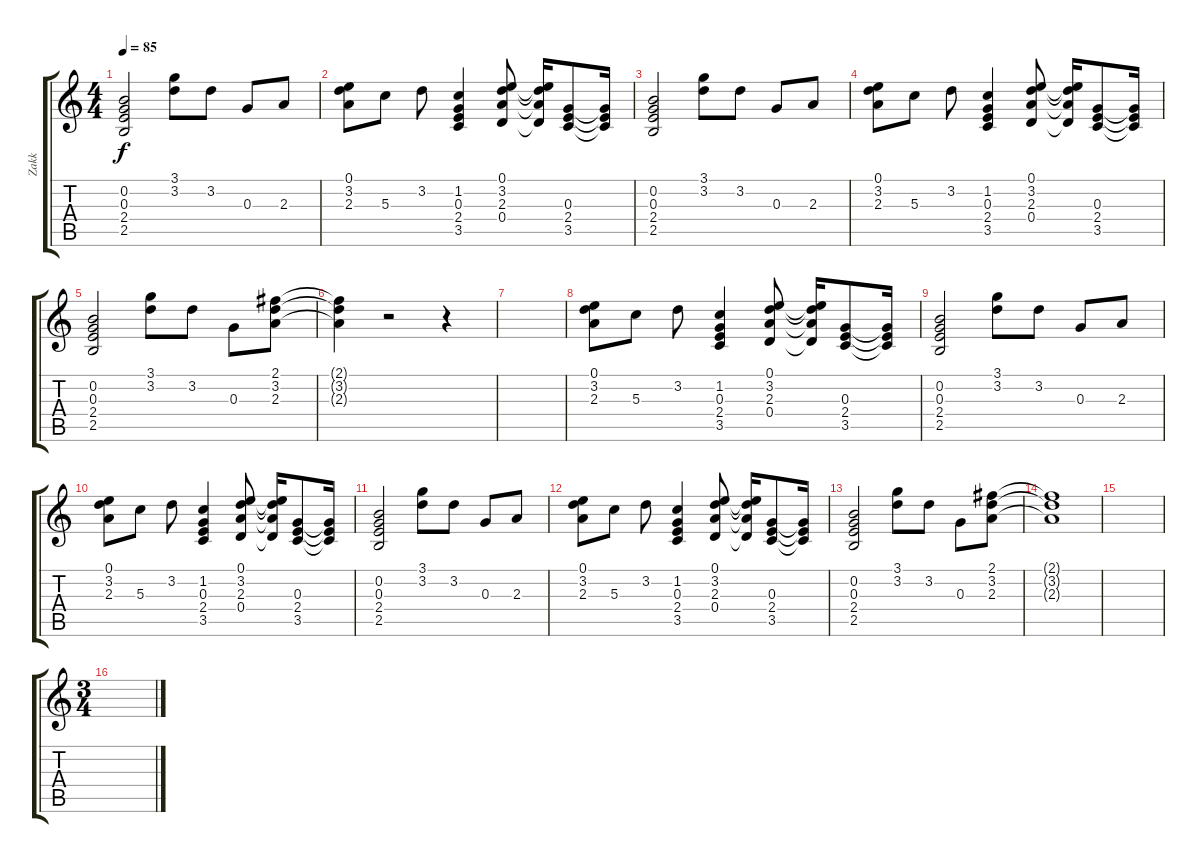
\track ("Zakk" "Zakk") {instrument acousticguitarnylon}
\staff {score tabs}
\tuning (E4 B3 G3 D3 A2 E2) {hide}
\ts (4 4)
\tempo 85
\clef g2
\ks c
(0.2 0.3 2.4 2.5).2{dy f} (3.1 3.2).8 3.2.8 0.3.8 2.3.8 |
(0.1 3.2 2.3).8 5.3.8 3.2.8 (1.2 0.3 2.4 3.5).4 (0.1 3.2 2.3 0.4).8 (0.1{t} 3.2{t} 2.3{t} 0.4{t}).16 (0.3 2.4 3.5).8 (0.3{t} 2.4{t} 3.5{t}).16 |
(0.2 0.3 2.4 2.5).2 (3.1 3.2).8 3.2.8 0.3.8 2.3.8 |
(0.1 3.2 2.3).8 5.3.8 3.2.8 (1.2 0.3 2.4 3.5).4 (0.1 3.2 2.3 0.4).8 (0.1{t} 3.2{t} 2.3{t} 0.4{t}).16 (0.3 2.4 3.5).8 (0.3{t} 2.4{t} 3.5{t}).16 |
(0.2 0.3 2.4 2.5).2 (3.1 3.2).8 3.2.8 0.3.8 (2.1 3.2 2.3).8 |
(2.1{t} 3.2{t} 2.3{t}).4 r.2 r.4 |
|
(0.1 3.2 2.3).8 5.3.8 3.2.8 (1.2 0.3 2.4 3.5).4 (0.1 3.2 2.3 0.4).8 (0.1{t} 3.2{t} 2.3{t} 0.4{t}).16 (0.3 2.4 3.5).8 (0.3{t} 2.4{t} 3.5{t}).16 |
(0.2 0.3 2.4 2.5).2 (3.1 3.2).8 3.2.8 0.3.8 2.3.8 |
(0.1 3.2 2.3).8 5.3.8 3.2.8 (1.2 0.3 2.4 3.5).4 (0.1 3.2 2.3 0.4).8 (0.1{t} 3.2{t} 2.3{t} 0.4{t}).16 (0.3 2.4 3.5).8 (0.3{t} 2.4{t} 3.5{t}).16 |
(0.2 0.3 2.4 2.5).2 (3.1 3.2).8 3.2.8 0.3.8 2.3.8 |
(0.1 3.2 2.3).8 5.3.8 3.2.8 (1.2 0.3 2.4 3.5).4 (0.1 3.2 2.3 0.4).8 (0.1{t} 3.2{t} 2.3{t} 0.4{t}).16 (0.3 2.4 3.5).8 (0.3{t} 2.4{t} 3.5{t}).16 |
(0.2 0.3 2.4 2.5).2 (3.1 3.2).8 3.2.8 0.3.8 (2.1 3.2 2.3).8 |
(2.1{t} 3.2{t} 2.3{t}).1 |
|
\ts (3 4)
